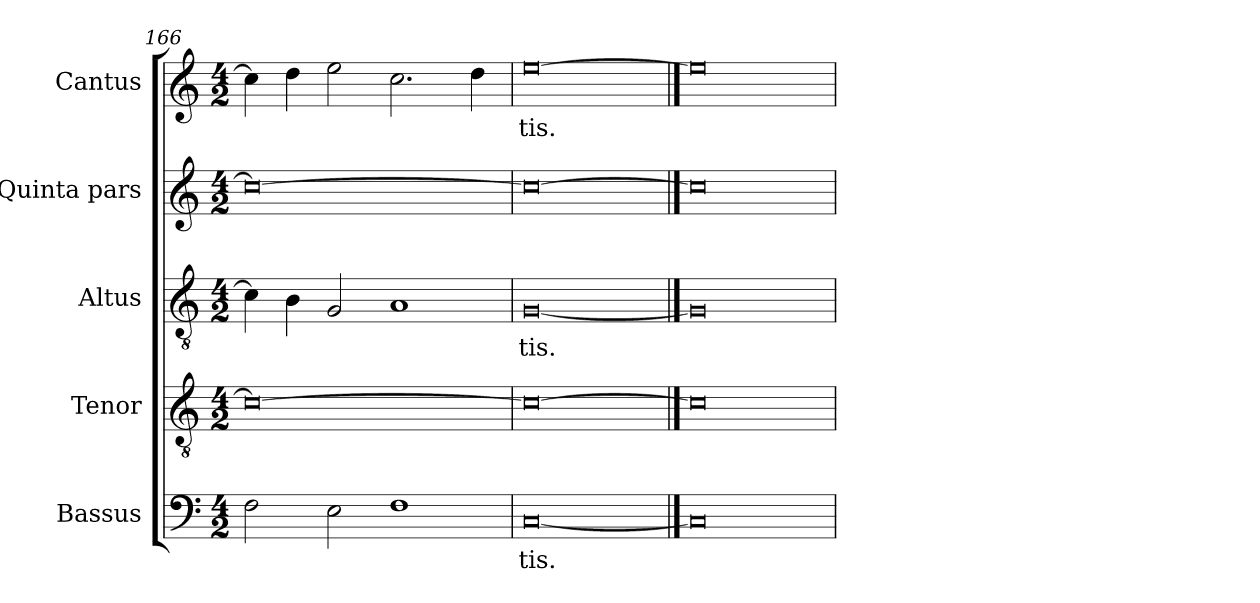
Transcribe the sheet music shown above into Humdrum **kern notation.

**kern	**text	**kern	**kern	**text	**kern	**kern	**text
*part5	*part5	*part4	*part3	*part3	*part2	*part1	*part1
*staff5	*staff5	*staff4	*staff3	*staff3	*staff2	*staff1	*staff1
*I"Bassus	*	*I"Tenor	*I"Altus	*	*I"Quinta pars	*I"Cantus	*
*clefF4	*	*clefGv2	*clefGv2	*	*clefG2	*clefG2	*
*k[]	*	*k[]	*k[]	*	*k[]	*k[]	*
*M4/2	*	*M4/2	*M4/2	*	*M4/2	*M4/2	*
=166	=166	=166	=166	=166	=166	=166	=166
2F\	.	0c\_	4c\]	.	0cc\_	4cc\]	.
.	.	.	4B\	.	.	4dd\	.
2E\	.	.	2G/	.	.	2ee\	.
1F\	.	.	1A/	.	.	2.cc\	.
.	.	.	.	.	.	4dd\	.
=167	=167	=167	=167	=167	=167	=167	=167
[0C/	-tis.	0c\_	[0G/	-tis.	0cc\_	[0ee\	-tis.
==168	==168	==168	==168	==168	==168	==168	==168
0C/]	.	0c\]	0G/]	.	0cc\]	0ee\]	.
=	=	=	=	=	=	=	=
*-	*-	*-	*-	*-	*-	*-	*-
